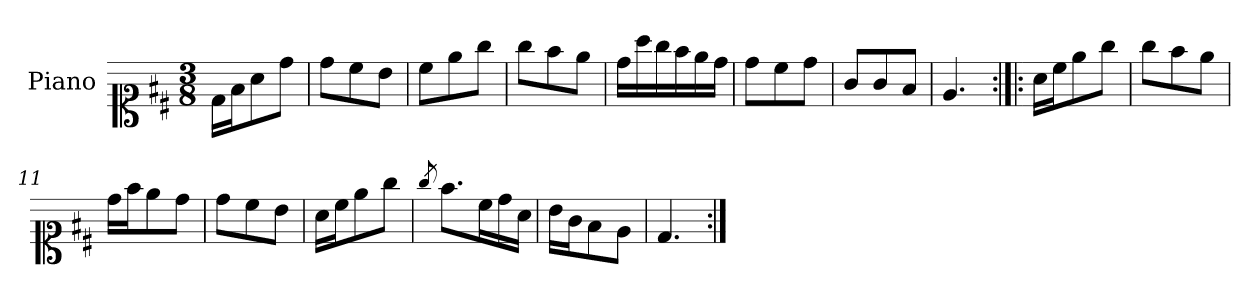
**kern
*part1
*staff1
*I"Piano
*I'Pno.
*clefC1
*k[f#c#]
*M3/8
=1
16d\LL
16f#\J
8a\
8dd\J
=2
8dd\L
8cc#\
8b\J
=3
8cc#\L
8ee\
8gg\J
=4
8gg\L
8ff#\
8ee\J
=5
16dd\LL
16aa\
16gg\
16ff#\
16ee\
16dd\JJ
=6
8dd\L
8cc#\
8dd\J
=7
8g/L
8g/
8f#/J
=8
4.e/
=9:|!|:
16a\LL
16cc#\J
8ee\
8gg\J
=10
8gg\L
8ff#\
8ee\J
=11
16dd\LL
16ff#\J
8ee\
8dd\J
=12
8dd\L
8cc#\
8b\J
=13
16a\LL
16cc#\J
8ee\
8gg\J
=14
8qgg/
8.ff#\L
16cc#\L
16dd\
16a\JJ
=15
16b\LL
16g\J
8f#\
8e\J
=16
4.d/
=:|!
*-
